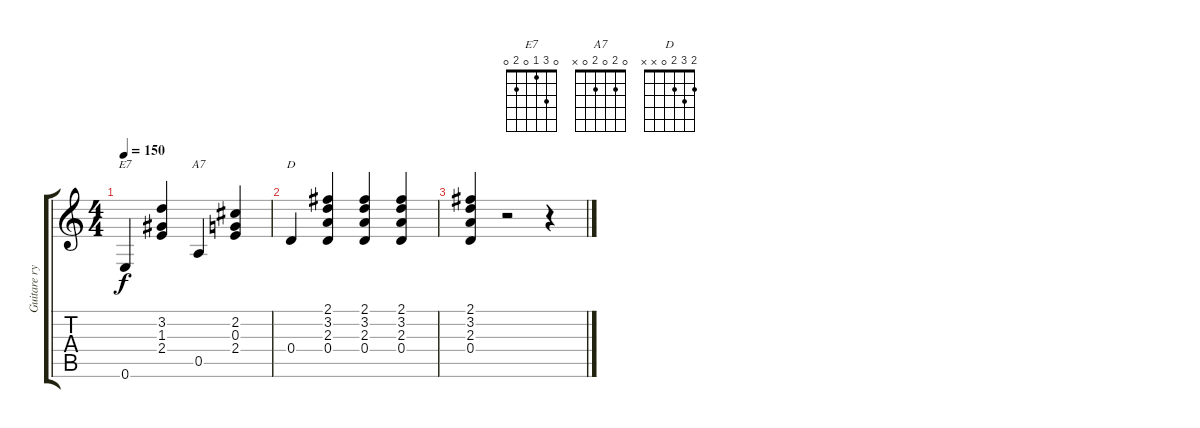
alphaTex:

\track ("Guitare rythmique" "Guitare ry") {instrument acousticguitarnylon}
\staff {score tabs}
\tuning (E4 B3 G3 D3 A2 E2) {hide}
\chord ("E7" 0 3 1 0 2 0)
\chord ("A7" 0 2 0 2 0 x)
\chord ("D" 2 3 2 0 x x)
\ts (4 4)
\tempo 150
\clef g2
\ks c
0.6.4{ch "E7" dy f} (3.2 1.3 2.4).4 0.5.4{ch "A7"} (2.2 0.3 2.4).4 |
0.4.4{ch "D"} (2.1 3.2 2.3 0.4).4 (2.1 3.2 2.3 0.4).4 (2.1 3.2 2.3 0.4).4 |
(2.1 3.2 2.3 0.4).4 r.2 r.4
